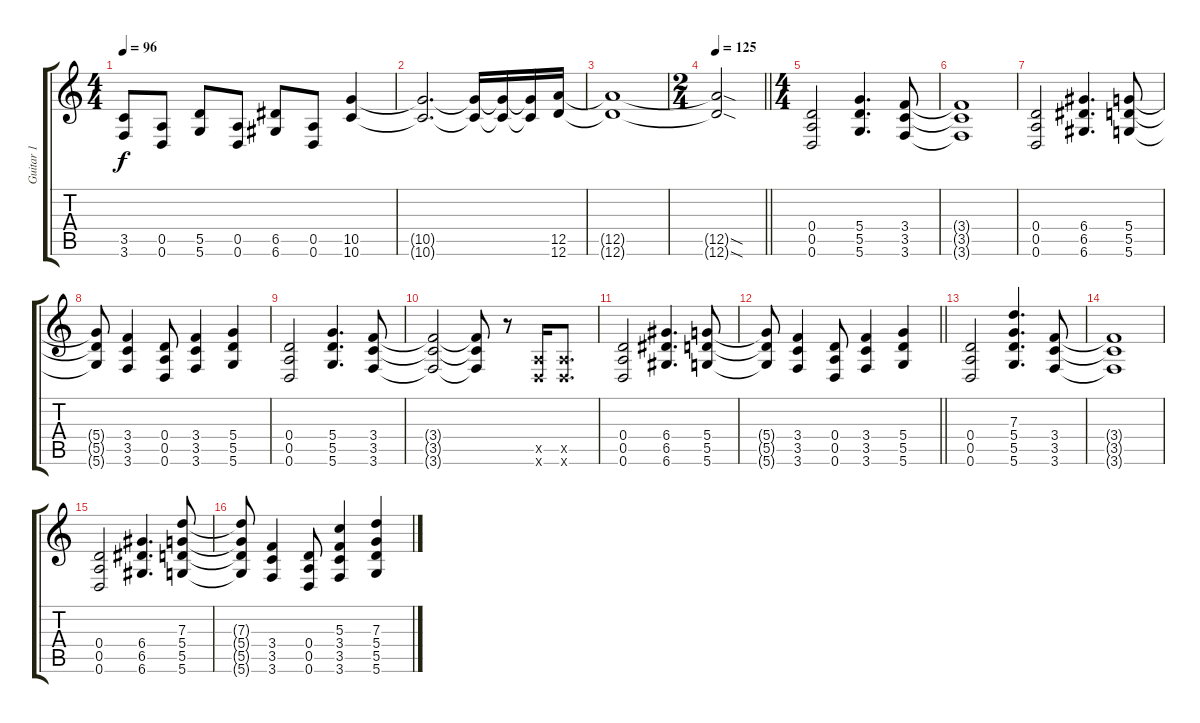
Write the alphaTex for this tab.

\track ("Guitar 1" "Guitar 1") {instrument distortionguitar}
\staff {score tabs}
\tuning (E4 B3 G3 D3 A2 D2) {hide}
\ts (4 4)
\tempo 96
\clef g2
\ks c
(3.5 3.6).8{dy f} (0.5 0.6).8 (5.5 5.6).8 (0.5 0.6).8 (6.5 6.6).8 (0.5 0.6).8 (10.5 10.6).4 |
(10.5{t} 10.6{t}).2{d} (10.5{t} 10.6{t}).16 (10.5{t} 10.6{t}).16 (10.5{t} 10.6{t}).16 (12.5 12.6).16 |
(12.5{t} 12.6{t}).1 |
\ts (2 4)
\tempo 125
\barLineRight lightlight
(12.5{sod t} 12.6{sod t}).2 |
\ts (4 4)
\section ("" "")
(0.4 0.5 0.6).2 (5.4 5.5 5.6).4{d} (3.4 3.5 3.6).8 |
(3.4{t} 3.5{t} 3.6{t}).1 |
(0.4 0.5 0.6).2 (6.4 6.5 6.6).4{d} (5.4 5.5 5.6).8 |
(5.4{t} 5.5{t} 5.6{t}).8 (3.4 3.5 3.6).4 (0.4 0.5 0.6).8 (3.4 3.5 3.6).4 (5.4 5.5 5.6).4 |
(0.4 0.5 0.6).2 (5.4 5.5 5.6).4{d} (3.4 3.5 3.6).8 |
(3.4{t} 3.5{t} 3.6{t}).2 (3.4{t} 3.5{t} 3.6{t}).8 r.8 (0.5{x} 0.6{x}).16 (0.5{x} 0.6{x}).8{d} |
(0.4 0.5 0.6).2 (6.4 6.5 6.6).4{d} (5.4 5.5 5.6).8 |
\barLineRight lightlight
(5.4{t} 5.5{t} 5.6{t}).8 (3.4 3.5 3.6).4 (0.4 0.5 0.6).8 (3.4 3.5 3.6).4 (5.4 5.5 5.6).4 |
(0.4 0.5 0.6).2 (7.3 5.4 5.5 5.6).4{d} (3.4 3.5 3.6).8 |
(3.4{t} 3.5{t} 3.6{t}).1 |
(0.4 0.5 0.6).2 (6.4 6.5 6.6).4{d} (7.3 5.4 5.5 5.6).8 |
(7.3{t} 5.4{t} 5.5{t} 5.6{t}).8 (3.4 3.5 3.6).4 (0.4 0.5 0.6).8 (5.3 3.4 3.5 3.6).4 (7.3 5.4 5.5 5.6).4
